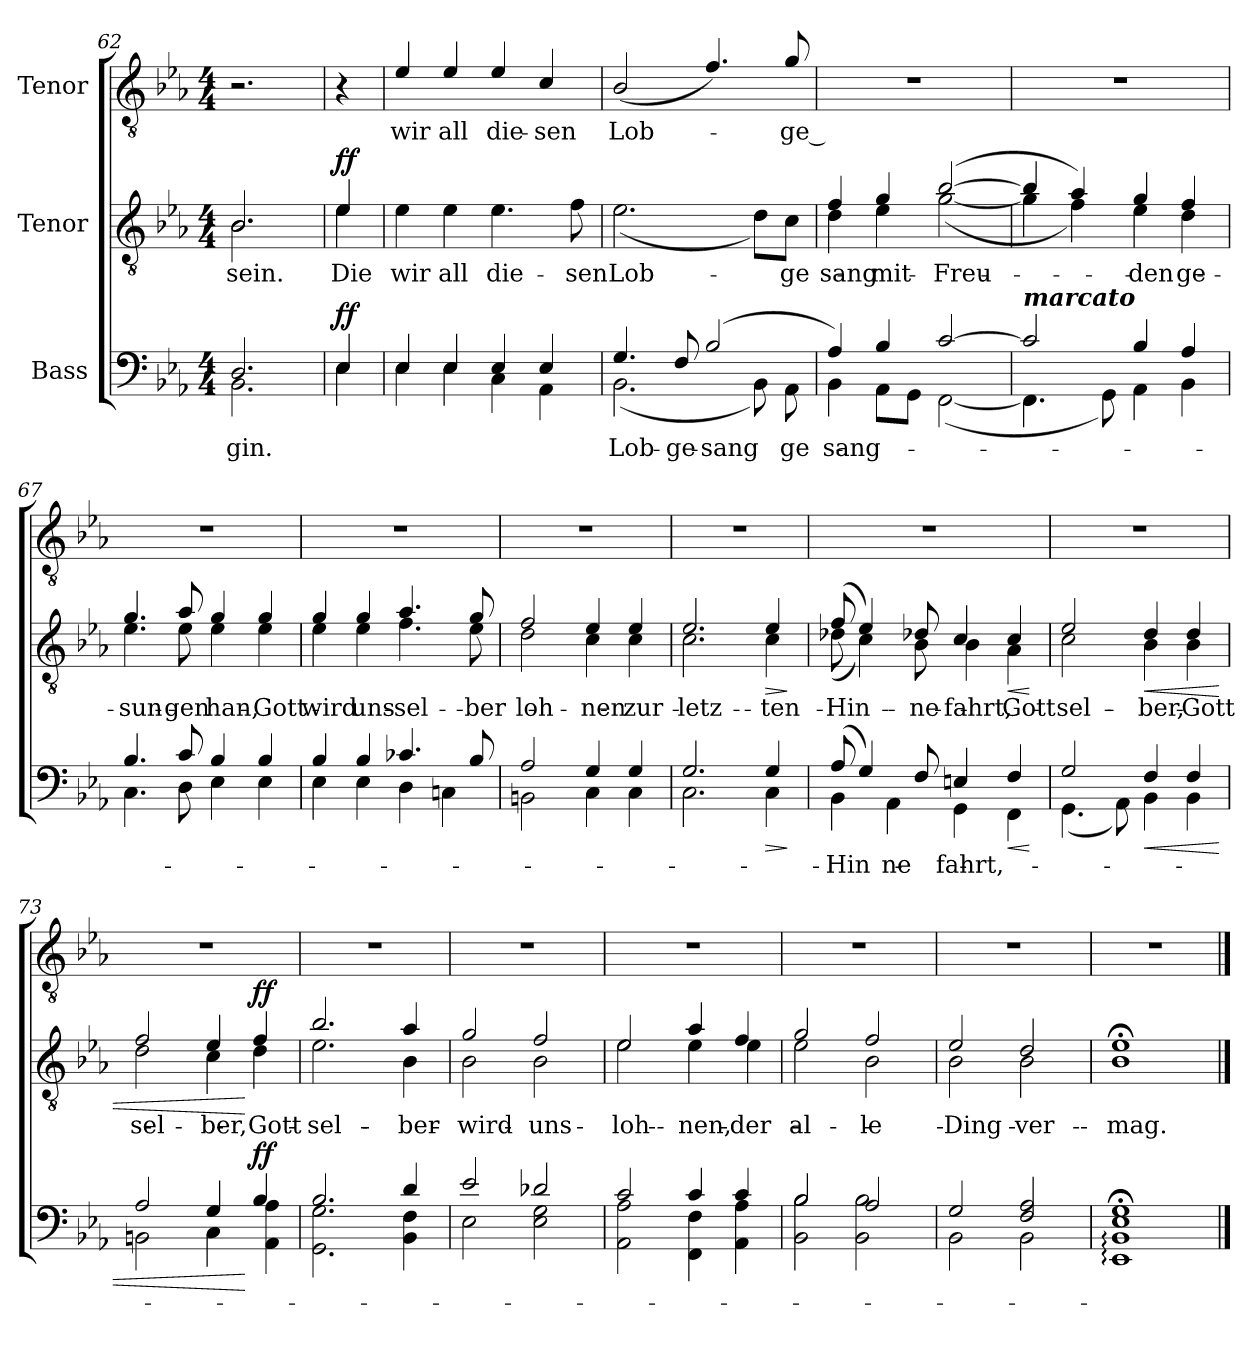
**kern	**text	**dynam	**kern	**text	**dynam	**kern	**text
*part3	*part3	*part3	*part2	*part2	*part2	*part1	*part1
*staff3	*staff3	*staff3	*staff2	*staff2	*staff2	*staff1	*staff1
*I"Bass	*	*	*I"Tenor	*	*	*I"Tenor	*
*clefF4	*	*	*clefGv2	*	*	*clefGv2	*
*k[b-e-a-]	*	*	*k[b-e-a-]	*	*	*k[b-e-a-]	*
*M4/4	*	*	*M4/4	*	*	*M4/4	*
=62	=62	=62	=62	=62	=62	=62	=62
!	!LO:LY:b	!	!	!	!	!	!
*^	*	*	*	*	*	*	*
!	!	!LO:LY:b	!	!	!LO:LY:b	!	!	!
*	*	*	*	*^	*	*	*	*
2.D/	2.BB-\	-gin.	.	2.B-/	2.B-\	sein.	.	2.r	.
!!LO:LB:g=z
=62X5	=62X5	=62X5	=62X5	=62X5	=62X5	=62X5	=62X5	=62X5	=62X5
!	!	!	!LO:DY:a	!	!	!LO:LY:b	!LO:DY:a	!	!
4E-/	4E-\	.	ff	4e-/	4e-\	Die	ff	4r	.
=63	=63	=63	=63	=63	=63	=63	=63	=63	=63
!	!	!	!	!	!	!LO:LY:b	!	!	!LO:LY:b
4E-/	4E-\	.	.	1ryy	4e-\	wir	.	4e-/	wir
!	!	!	!	!	!	!LO:LY:b	!	!	!LO:LY:b
4E-/	4E-\	.	.	.	4e-\	all	.	4e-/	all
!	!	!	!	!	!	!LO:LY:b	!	!	!LO:LY:b
4E-/	4C\	.	.	.	4.e-\	die-	.	4e-/	die-
!	!	!	!	!	!	!	!	!	!LO:LY:b
4E-/	4AA-\	.	.	.	.	.	.	4c/	-sen
!	!	!	!	!	!	!LO:LY:b	!	!	!
.	.	.	.	.	8f\	-sen	.	.	.
=64	=64	=64	=64	=64	=64	=64	=64	=64	=64
!	!	!LO:LY:b	!	!	!	!	!	!	!
!	!	!LO:LY:b	!	!	!	!LO:LY:b	!	!	!LO:LY:b
4.G/	(2.BB-\	Lob-	.	1ryy	(2.e-\	Lob-	.	(>2B-/	Lob-
!	!	!LO:LY:b	!	!	!	!	!	!	!
8F/	.	-ge-	.	.	.	.	.	.	.
!	!	!LO:LY:b	!	!	!	!	!	!	!
(2B-/	.	-sang	.	.	.	.	.	4.f/)	.
.	8BB-\)	.	.	.	8d\L)	.	.	.	.
!	!	!LO:LY:b	!	!	!	!LO:LY:b	!	!	!LO:LY:b
.	8AA-\	-ge-	.	.	8c\J	-ge-	.	8g/	-ge --
=65	=65	=65	=65	=65	=65	=65	=65	=65	=65
!	!	!LO:LY:b	!	!	!	!LO:LY:b	!	!	!
4A-/)	4BB-\	-sang	.	4f/	4d\	-sang	.	1r	.
!	!	!	!	!	!	!LO:LY:b	!	!	!
4B-/	8AA-\L	.	.	4g/	4e-\	mit	.	.	.
.	8GG\J	.	.	.	.	.	.	.	.
!	!	!	!	!	!	!LO:LY:b	!	!	!
[2c/	([2FF\	.	.	([2b-/	([2g\	Freu-	.	.	.
=66	=66	=66	=66	=66	=66	=66	=66	=66	=66
!LO:TX:a:Bi:t=marcato	!	!	!	!	!	!	!	!	!
2c/]	4.FF\]	.	.	4b-/]	4g\]	.	.	1r	.
.	.	.	.	4a-/)	4f\)	.	.	.	.
.	8GG\)	.	.	.	.	.	.	.	.
!	!	!	!	!	!	!LO:LY:b	!	!	!
4B-/	4AA-\	.	.	4g/	4e-\	-den	.	.	.
!	!	!	!	!	!	!LO:LY:b	!	!	!
4A-/	4BB-\	.	.	4f/	4d\	ge-	.	.	.
!!LO:LB:g=z
=67	=67	=67	=67	=67	=67	=67	=67	=67	=67
!	!	!	!	!	!	!LO:LY:b	!	!	!
4.B-/	4.C\	.	.	4.g/	4.e-\	-sun-	.	1r	.
!	!	!	!	!	!	!LO:LY:b	!	!	!
8c/	8D\	.	.	8a-/	8e-\	-gen	.	.	.
!	!	!	!	!	!	!LO:LY:b	!	!	!
4B-/	4E-\	.	.	4g/	4e-\	han,	.	.	.
!	!	!	!	!	!	!LO:LY:b	!	!	!
4B-/	4E-\	.	.	4g/	4e-\	Gott	.	.	.
=68	=68	=68	=68	=68	=68	=68	=68	=68	=68
!	!	!	!	!	!	!LO:LY:b	!	!	!
4B-/	4E-\	.	.	4g/	4e-\	wird	.	1r	.
!	!	!	!	!	!	!LO:LY:b	!	!	!
4B-/	4E-\	.	.	4g/	4e-\	uns	.	.	.
!	!	!	!	!	!	!LO:LY:b	!	!	!
4.c-X/	4D\	.	.	4.a-/	4.f\	sel-	.	.	.
.	4Cn\	.	.	.	.	.	.	.	.
!	!	!	!	!	!	!LO:LY:b	!	!	!
8B-/	.	.	.	8g/	8e-\	-ber	.	.	.
=69	=69	=69	=69	=69	=69	=69	=69	=69	=69
!	!	!	!	!	!	!LO:LY:b	!	!	!
2A-/	2BBn\	.	.	2f/	2d\	loh-	.	1r	.
!	!	!	!	!	!	!LO:LY:b	!	!	!
4G/	4C\	.	.	4e-/	4c\	-nen	.	.	.
!	!	!	!	!	!	!LO:LY:b	!	!	!
4G/	4C\	.	.	4e-/	4c\	zur	.	.	.
=70	=70	=70	=70	=70	=70	=70	=70	=70	=70
!	!	!	!	!	!	!LO:LY:b	!	!	!
2.G/	2.C\	.	.	2.e-/	2.c\	letz-	.	1r	.
!	!	!	!LO:HP:b	!	!	!LO:LY:b	!LO:HP:b	!	!
4G/	4C\	.	>	4e-/	4c\	-ten	>	.	.
*v	*v	*	*	*	*	*	*	*	*
*	*	*	*v	*v	*	*	*	*
.	.	]	.	.	]	.	.
!!LO:LB:g=z
=71	=71	=71	=71	=71	=71	=71	=71
*^	*	*	*	*	*	*	*
!	!	!LO:LY:b	!	!	!LO:LY:b	!	!	!
*	*	*	*	*^	*	*	*	*
(8A-/	4BB-\	Hin-	.	(8f/	(8d-X\	Hin-	.	1r	.
4G/)	.	.	.	4e-/)	4c\)	.	.	.	.
!	!	!LO:LY:b	!	!	!	!	!	!	!
.	4AA-\	-ne-	.	.	.	.	.	.	.
!	!	!	!	!	!	!LO:LY:b	!	!	!
8F/	.	.	.	8d-X/	8B-\	-ne-	.	.	.
!	!	!LO:LY:b	!	!	!	!LO:LY:b	!	!	!
4En/	4GG\	-fahrt,	.	4c/	4B-\	-fahrt,	.	.	.
!	!	!	!LO:HP:b	!	!	!LO:LY:b	!LO:HP:b	!	!
4F/	4FF\	.	<	4c/	4A-\	Gott	<	.	.
*v	*v	*	*	*	*	*	*	*	*
*	*	*	*v	*v	*	*	*	*
.	.	[	.	.	[	.	.
=72	=72	=72	=72	=72	=72	=72	=72
*^	*	*	*	*	*	*	*
!	!	!	!	!	!LO:LY:b	!	!	!
*	*	*	*	*^	*	*	*	*
2G/	(4.GG\	.	.	2e-/	2c\	sel-	.	1r	.
.	8AA-\)	.	.	.	.	.	.	.	.
!	!	!	!LO:HP:b	!	!	!LO:LY:b	!LO:HP:b	!	!
4F/	4BB-\	.	<	4d/	4B-\	-ber,	<	.	.
!	!	!	!	!	!	!LO:LY:b	!	!	!
4F/	4BB-\	.	.	4d/	4B-\	Gott	.	.	.
=73	=73	=73	=73	=73	=73	=73	=73	=73	=73
!	!	!	!	!	!	!LO:LY:b	!	!	!
2A-/	2BBn\	.	.	2f/	2d\	sel-	.	1r	.
!	!	!	!	!	!	!LO:LY:b	!	!	!
4G/	4C\	.	.	4e-/	4c\	-ber,	.	.	.
!	!	!	!LO:DY:n=1:a	!	!	!LO:LY:b	!LO:DY:n=1:a	!	!
4B-/	4AA-\ 4A-\	.	[ ff	4f/	4d\	Gott	[ ff	.	.
=74	=74	=74	=74	=74	=74	=74	=74	=74	=74
!	!	!	!	!	!	!LO:LY:b	!	!	!
2.B-/	2.GG\ 2.G\	.	.	2.b-/	2.e-\	sel-	.	1r	.
!	!	!	!	!	!	!LO:LY:b	!	!	!
4d/	4BB-\ 4F\	.	.	4a-/	4B-\	-ber	.	.	.
!!LO:LB:g=z
=75	=75	=75	=75	=75	=75	=75	=75	=75	=75
!	!	!	!	!	!	!LO:LY:b	!	!	!
2e-/	2E-\	.	.	2g/	2B-\	wird	.	1r	.
!	!	!	!	!	!	!LO:LY:b	!	!	!
2d-X/	2E-\ 2G\	.	.	2f/	2B-\	uns	.	.	.
=76	=76	=76	=76	=76	=76	=76	=76	=76	=76
!	!	!	!	!	!	!LO:LY:b	!	!	!
2c/	2AA-\ 2A-\	.	.	2e-/	2e-\	loh-	.	1r	.
!	!	!	!	!	!	!LO:LY:b	!	!	!
4c/	4FF\ 4F\	.	.	4a-/	4e-\	-nen,	.	.	.
!	!	!	!	!	!	!LO:LY:b	!	!	!
4c/	4AA-\ 4A-\	.	.	4f/	4e-\	der	.	.	.
=77	=77	=77	=77	=77	=77	=77	=77	=77	=77
!	!	!	!	!	!	!LO:LY:b	!	!	!
2B-/	2BB-\ 2B-\	.	.	2g/	2e-\	al-	.	1r	.
!	!	!	!	!	!	!LO:LY:b	!	!	!
2A-/	2BB-\ 2B-\	.	.	2f/	2B-\	-le	.	.	.
=78	=78	=78	=78	=78	=78	=78	=78	=78	=78
!	!	!	!	!	!	!LO:LY:b	!	!	!
2G/	2BB-\	.	.	2e-/	2B-\	Ding	.	1r	.
!	!	!	!	!	!	!LO:LY:b	!	!	!
2F/ 2A-/	2BB-\	.	.	2d/	2B-\	ver-	.	.	.
=79	=79	=79	=79	=79	=79	=79	=79	=79	=79
!	!	!	!	!	!	!LO:LY:b	!	!	!
1E-;< 1G;<	1EE-: 1BB-:	.	.	1e-;<	1B-	-mag.	.	1r	.
*v	*v	*	*	*	*	*	*	*	*
*	*	*	*v	*v	*	*	*	*
==	==	==	==	==	==	==	==
*-	*-	*-	*-	*-	*-	*-	*-
